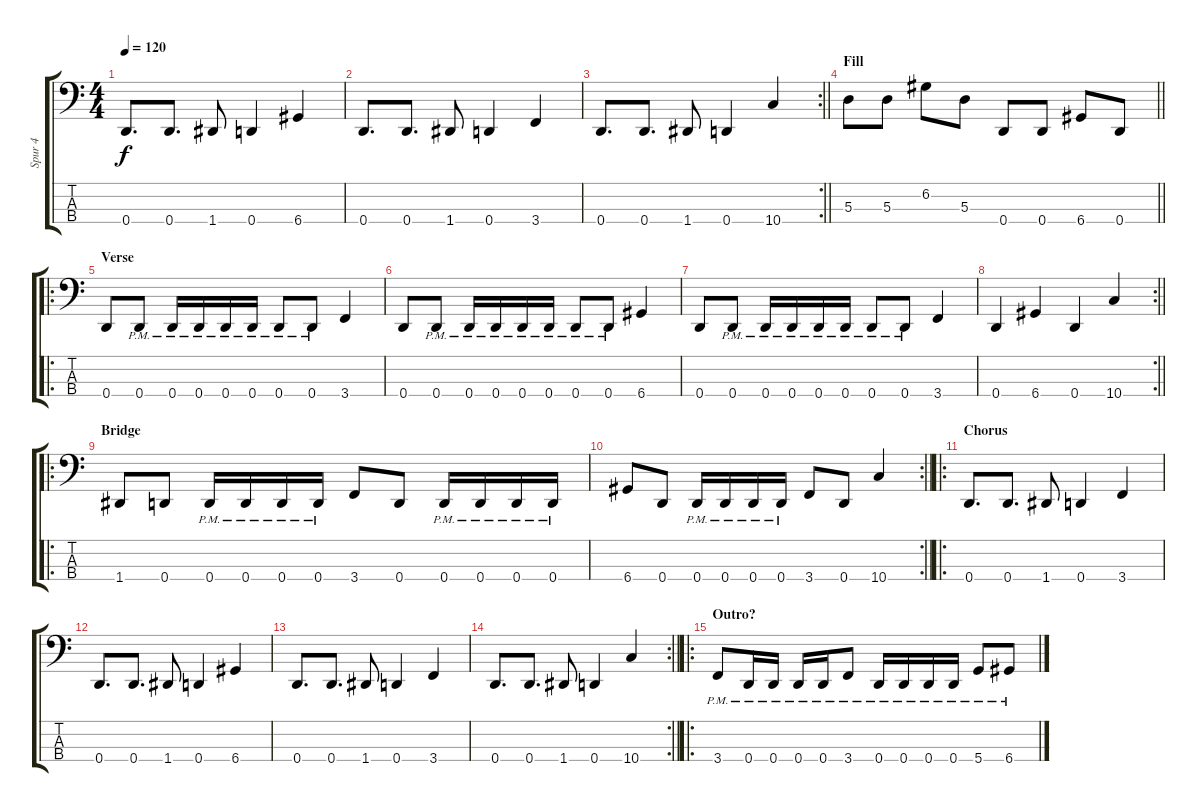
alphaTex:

\track ("Spur 4" "Spur 4") {instrument electricbassfinger}
\staff {score tabs}
\tuning (G2 D2 A1 D1) {hide}
\ts (4 4)
\tempo 120
\clef f4
\ks c
0.4.8{d dy f} 0.4.8{d} 1.4.8 0.4.4 6.4.4 |
0.4.8{d} 0.4.8{d} 1.4.8 0.4.4 3.4.4 |
\rc 2
\barLineRight lightlight
0.4.8{d} 0.4.8{d} 1.4.8 0.4.4 10.4.4 |
\section ("" "Fill")
\barLineRight lightlight
5.3.8 5.3.8 6.2.8 5.3.8 0.4.8 0.4.8 6.4.8 0.4.8 |
\ro
\section ("" "Verse")
0.4.8 0.4{pm}.8 0.4{pm}.16 0.4{pm}.16 0.4{pm}.16 0.4{pm}.16 0.4{pm}.8 0.4{pm}.8 3.4.4 |
0.4.8 0.4{pm}.8 0.4{pm}.16 0.4{pm}.16 0.4{pm}.16 0.4{pm}.16 0.4{pm}.8 0.4{pm}.8 6.4.4 |
0.4.8 0.4{pm}.8 0.4{pm}.16 0.4{pm}.16 0.4{pm}.16 0.4{pm}.16 0.4{pm}.8 0.4{pm}.8 3.4.4 |
\rc 2
\barLineRight lightlight
0.4.4 6.4.4 0.4.4 10.4.4 |
\ro
\section ("" "Bridge")
1.4.8 0.4.8 0.4{pm}.16 0.4{pm}.16 0.4{pm}.16 0.4{pm}.16 3.4.8 0.4.8 0.4{pm}.16 0.4{pm}.16 0.4{pm}.16 0.4{pm}.16 |
\rc 2
\barLineRight lightlight
6.4.8 0.4.8 0.4{pm}.16 0.4{pm}.16 0.4{pm}.16 0.4{pm}.16 3.4.8 0.4.8 10.4.4 |
\ro
\section ("" "Chorus")
0.4.8{d} 0.4.8{d} 1.4.8 0.4.4 3.4.4 |
0.4.8{d} 0.4.8{d} 1.4.8 0.4.4 6.4.4 |
0.4.8{d} 0.4.8{d} 1.4.8 0.4.4 3.4.4 |
\rc 2
\barLineRight lightlight
0.4.8{d} 0.4.8{d} 1.4.8 0.4.4 10.4.4 |
\ro
\section ("" "Outro?")
3.4{pm}.8 0.4{pm}.16 0.4{pm}.16 0.4{pm}.16 0.4{pm}.16 3.4{pm}.8 0.4{pm}.16 0.4{pm}.16 0.4{pm}.16 0.4{pm}.16 5.4{pm}.8 6.4{pm}.8
